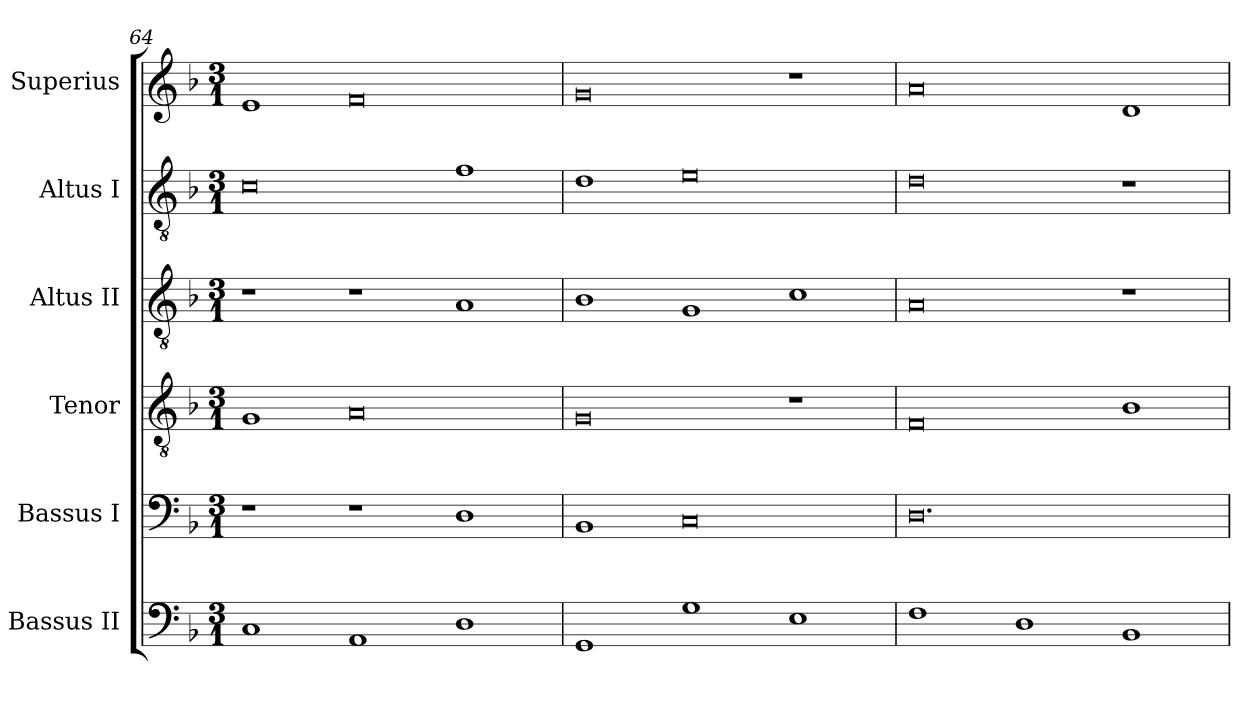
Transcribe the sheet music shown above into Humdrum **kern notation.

**kern	**kern	**kern	**kern	**kern	**kern
*part6	*part5	*part4	*part3	*part2	*part1
*staff6	*staff5	*staff4	*staff3	*staff2	*staff1
*I"Bassus II	*I"Bassus I	*I"Tenor	*I"Altus II	*I"Altus I	*I"Superius
*I'B. II	*I'B.  I	*I'T.	*I'A. II	*I'A. I	*I'S.
*clefF4	*clefF4	*clefGv2	*clefGv2	*clefGv2	*clefG2
*k[b-]	*k[b-]	*k[b-]	*k[b-]	*k[b-]	*k[b-]
*F:	*F:	*F:	*F:	*F:	*F:
*M3/1	*M3/1	*M3/1	*M3/1	*M3/1	*M3/1
=64	=64	=64	=64	=64	=64
1C	1r	1G	1r	0c	1e
1AA	1r	0A	1r	.	0f
1D	1D	.	1A	1f	.
=65	=65	=65	=65	=65	=65
1GG	1BB-	0G	1B-	1d	0g
1G	0C	.	1G	0e	.
1E	.	1r	1c	.	1r
=66	=66	=66	=66	=66	=66
1F	0.D	0F	0A	0d	0a
1D	.	.	.	.	.
1BB-	.	1B-	1r	1r	1d
=	=	=	=	=	=
*-	*-	*-	*-	*-	*-
